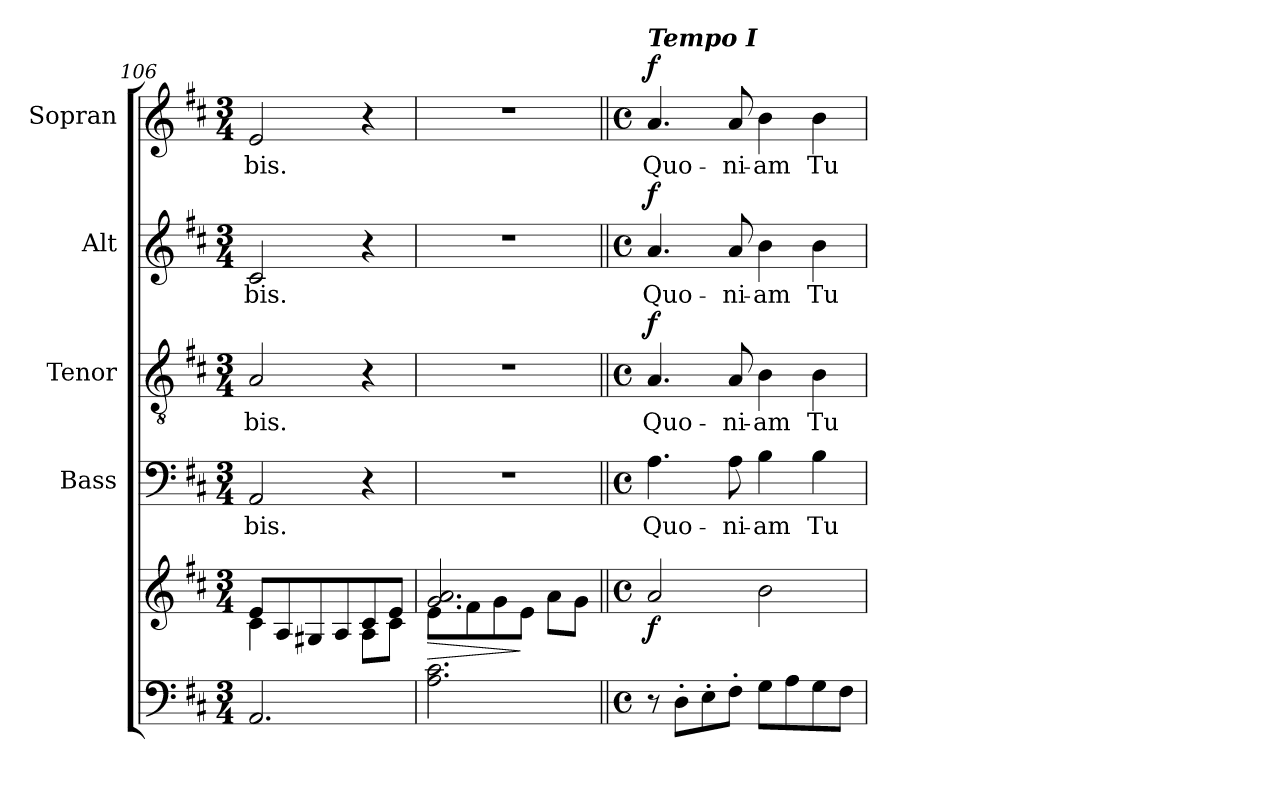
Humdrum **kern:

**kern	**kern	**dynam	**kern	**text	**kern	**text	**dynam	**kern	**text	**dynam	**kern	**text	**dynam
*part5	*part5	*part5	*part4	*part4	*part3	*part3	*part3	*part2	*part2	*part2	*part1	*part1	*part1
*staff6	*staff5	*staff5/6	*staff4	*staff4	*staff3	*staff3	*staff3	*staff2	*staff2	*staff2	*staff1	*staff1	*staff1
*	*	*	*I"Bass	*	*I"Tenor	*	*	*I"Alt	*	*	*I"Sopran	*	*
*	*	*	*I'B.	*	*I'T.	*	*	*I'A.	*	*	*I'S.	*	*
*clefF4	*clefG2	*	*clefF4	*	*clefGv2	*	*	*clefG2	*	*	*clefG2	*	*
*k[f#c#]	*k[f#c#]	*	*k[f#c#]	*	*k[f#c#]	*	*	*k[f#c#]	*	*	*k[f#c#]	*	*
*D:	*D:	*	*D:	*	*D:	*	*	*D:	*	*	*D:	*	*
*M3/4	*M3/4	*	*M3/4	*	*M3/4	*	*	*M3/4	*	*	*M3/4	*	*
=106	=106	=106	=106	=106	=106	=106	=106	=106	=106	=106	=106	=106	=106
*	*^	*	*	*	*	*	*	*	*	*	*	*	*
!	!	!	!	!	!LO:LY:b	!	!LO:LY:b	!	!	!LO:LY:b	!	!	!LO:LY:b	!
2.AA/	8e/L	4c#\	.	2AA/	-bis.	2A/	-bis.	.	2c#/	-bis.	.	2e/	-bis.	.
.	8A/	.	.	.	.	.	.	.	.	.	.	.	.	.
.	8G#X/	4ryy	.	.	.	.	.	.	.	.	.	.	.	.
.	8A/	.	.	.	.	.	.	.	.	.	.	.	.	.
.	8c#/	8A\L	.	4r	.	4r	.	.	4r	.	.	4r	.	.
.	8e/J	8c#\J	.	.	.	.	.	.	.	.	.	.	.	.
=107	=107	=107	=107	=107	=107	=107	=107	=107	=107	=107	=107	=107	=107	=107
!	!	!	!LO:HP:b	!	!	!	!	!	!	!	!	!	!	!
2.A\ 2.c#\	2.g/ 2.a/	8e\L	>	2.r	.	2.r	.	.	2.r	.	.	2.r	.	.
.	.	8f#\	.	.	.	.	.	.	.	.	.	.	.	.
.	.	8g\	.	.	.	.	.	.	.	.	.	.	.	.
.	.	8e\J	]	.	.	.	.	.	.	.	.	.	.	.
.	.	8a\L	.	.	.	.	.	.	.	.	.	.	.	.
.	.	8g\J	.	.	.	.	.	.	.	.	.	.	.	.
*	*v	*v	*	*	*	*	*	*	*	*	*	*	*	*
!!LO:LB:g=z
=108||	=108||	=108||	=108||	=108||	=108||	=108||	=108||	=108||	=108||	=108||	=108||	=108||	=108||
*M4/4	*M4/4	*	*M4/4	*	*M4/4	*	*	*M4/4	*	*	*M4/4	*	*
*met(c)	*met(c)	*	*met(c)	*	*met(c)	*	*	*met(c)	*	*	*met(c)	*	*
*	*^	*	*	*	*	*	*	*	*	*	*	*	*
!	!	!	!	!	!	!	!	!	!	!	!	!LO:TX:a:Bi:t=Tempo I	!	!
!	!	!	!LO:DY:b	!	!LO:LY:b	!	!LO:LY:b	!LO:DY:a	!	!LO:LY:b	!LO:DY:a	!	!LO:LY:b	!LO:DY:a
*	*v	*v	*	*	*	*	*	*	*	*	*	*	*	*
8r	2a/	f	4.A\	Quo-	4.A/	Quo-	f	4.a/	Quo-	f	4.a/	Quo-	f
8D'>\L	.	.	.	.	.	.	.	.	.	.	.	.	.
8E'>\	.	.	.	.	.	.	.	.	.	.	.	.	.
!	!	!	!	!LO:LY:b	!	!LO:LY:b	!	!	!LO:LY:b	!	!	!LO:LY:b	!
8F#'>\J	.	.	8A\	-ni-	8A/	-ni-	.	8a/	-ni-	.	8a/	-ni-	.
!	!	!	!	!LO:LY:b	!	!LO:LY:b	!	!	!LO:LY:b	!	!	!LO:LY:b	!
8G\L	2b\	.	4B\	-am	4B\	-am	.	4b\	-am	.	4b\	-am	.
8A\	.	.	.	.	.	.	.	.	.	.	.	.	.
!	!	!	!	!LO:LY:b	!	!LO:LY:b	!	!	!LO:LY:b	!	!	!LO:LY:b	!
8G\	.	.	4B\	Tu	4B\	Tu	.	4b\	Tu	.	4b\	Tu	.
8F#\J	.	.	.	.	.	.	.	.	.	.	.	.	.
=	=	=	=	=	=	=	=	=	=	=	=	=	=
*-	*-	*-	*-	*-	*-	*-	*-	*-	*-	*-	*-	*-	*-
